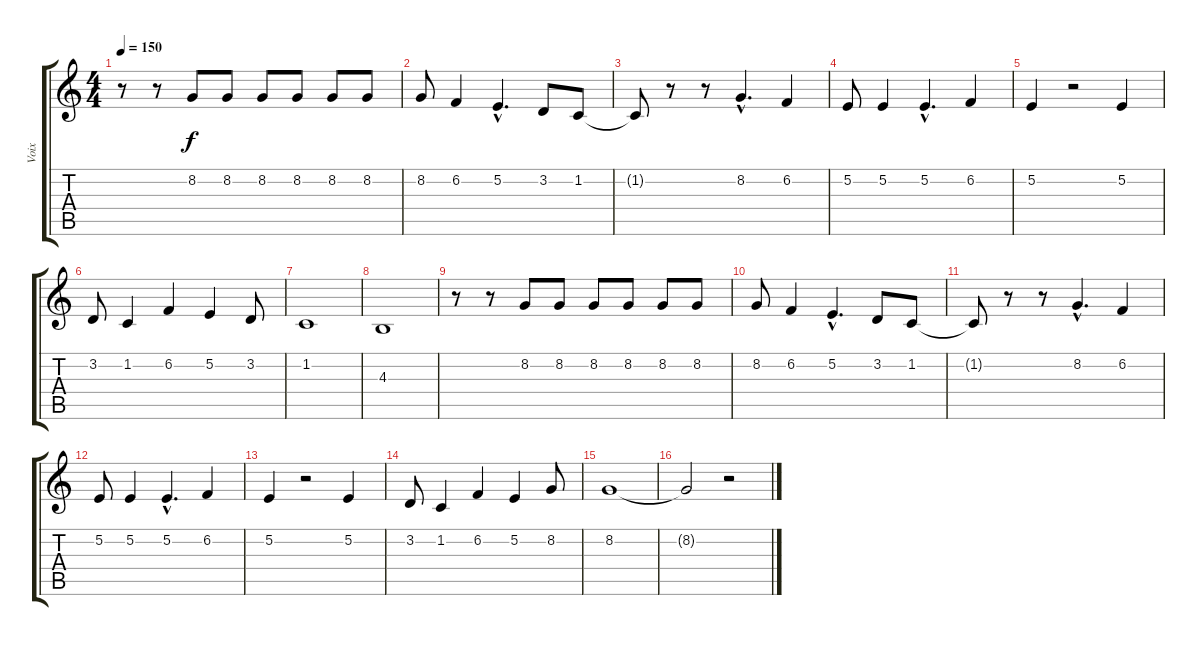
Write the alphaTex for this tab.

\track ("Voix" "Voix") {instrument lead6voice}
\staff {score tabs}
\tuning (E4 B3 G3 D3 A2 E2) {hide}
\ts (4 4)
\tempo 150
\clef g2
\ks c
r.8{dy f} r.8 8.2.8 8.2.8 8.2.8 8.2.8 8.2.8 8.2.8 |
8.2.8 6.2.4 5.2{hac}.4{d} 3.2.8 1.2.8 |
1.2{t}.8 r.8 r.8 8.2{hac}.4{d} 6.2.4 |
5.2.8 5.2.4 5.2{hac}.4{d} 6.2.4 |
5.2.4 r.2 5.2.4 |
3.2.8 1.2.4 6.2.4 5.2.4 3.2.8 |
1.2.1 |
4.3.1 |
r.8 r.8 8.2.8 8.2.8 8.2.8 8.2.8 8.2.8 8.2.8 |
8.2.8 6.2.4 5.2{hac}.4{d} 3.2.8 1.2.8 |
1.2{t}.8 r.8 r.8 8.2{hac}.4{d} 6.2.4 |
5.2.8 5.2.4 5.2{hac}.4{d} 6.2.4 |
5.2.4 r.2 5.2.4 |
3.2.8 1.2.4 6.2.4 5.2.4 8.2.8 |
8.2.1 |
8.2{t}.2 r.2
